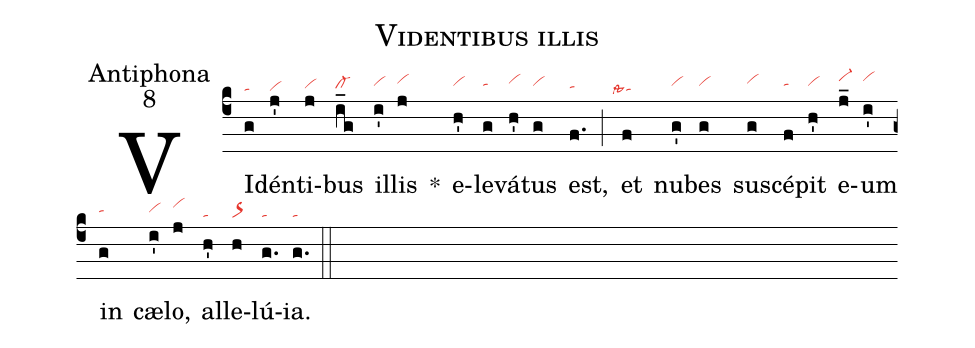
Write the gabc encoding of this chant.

name: Videntibus illis;
office-part: Antiphona;
mode: 8;
nabc-lines: 1;
%%
(c4)
VI(g|ta)dén(j'|vi)ti(j|vihg)bus(i_g|cl-hg) il(i'|vihh)lis(j|vihi) *()
e(h'|vihh)le(g|tahh)vá(h'|vihi)tus(g|vihh) est,(f.|tahg) (;)
et(f|```talssta4) nu(g'|vihh)bes(g|vihh) su(g|vihi)scé(f|tahh)pit(h'|vihh) e(j_|vi-hj)um(i'|vihj) in(g|tahh) cæ(i'|vihh)lo,(j|vihj) al(h'|ta)le(h|or>)lú(g.|ta)ia.(g.|ta) (::)
